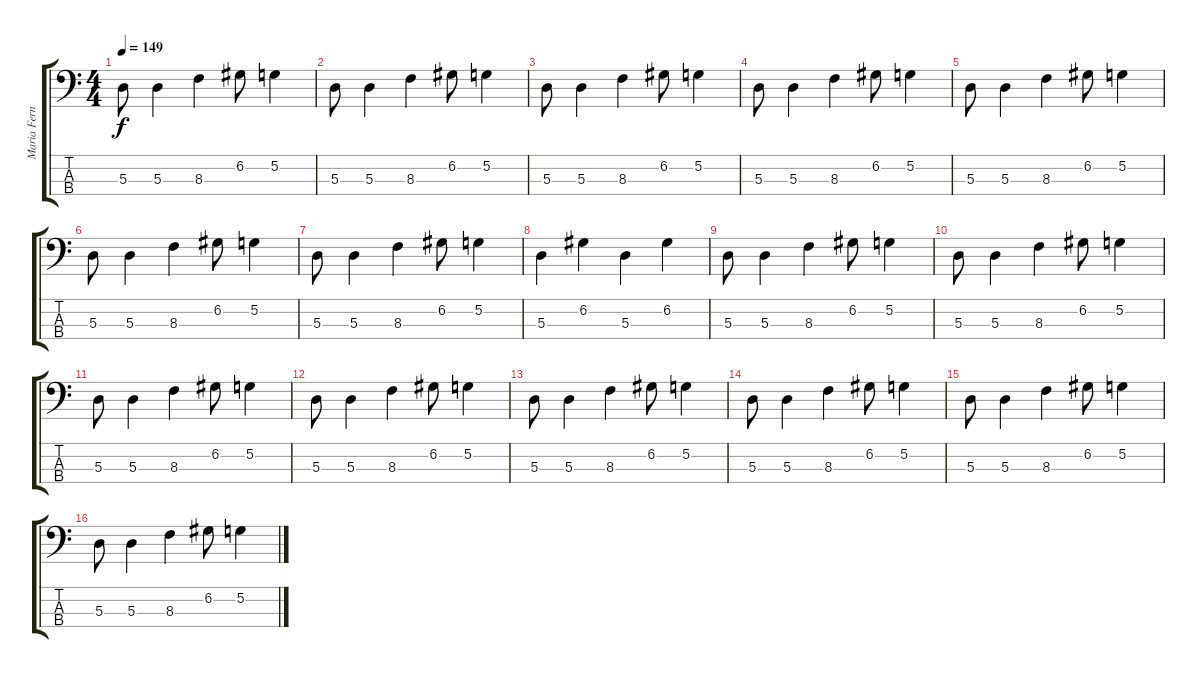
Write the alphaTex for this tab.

\track ("Maria Fernanda Aldana" "Maria Fern") {instrument electricbassfinger}
\staff {score tabs}
\tuning (G2 D2 A1 E1) {hide}
\ts (4 4)
\tempo 149
\clef f4
\ks c
5.3.8{dy f instrument electricbassfinger} 5.3.4 8.3.4 6.2.8 5.2.4 |
5.3.8 5.3.4 8.3.4 6.2.8 5.2.4 |
5.3.8 5.3.4 8.3.4 6.2.8 5.2.4 |
5.3.8 5.3.4 8.3.4 6.2.8 5.2.4 |
5.3.8 5.3.4 8.3.4 6.2.8 5.2.4 |
5.3.8 5.3.4 8.3.4 6.2.8 5.2.4 |
5.3.8 5.3.4 8.3.4 6.2.8 5.2.4 |
5.3.4 6.2.4 5.3.4 6.2.4 |
5.3.8 5.3.4 8.3.4 6.2.8 5.2.4 |
5.3.8 5.3.4 8.3.4 6.2.8 5.2.4 |
5.3.8 5.3.4 8.3.4 6.2.8 5.2.4 |
5.3.8 5.3.4 8.3.4 6.2.8 5.2.4 |
5.3.8 5.3.4 8.3.4 6.2.8 5.2.4 |
5.3.8 5.3.4 8.3.4 6.2.8 5.2.4 |
5.3.8 5.3.4 8.3.4 6.2.8 5.2.4 |
5.3.8 5.3.4 8.3.4 6.2.8 5.2.4
